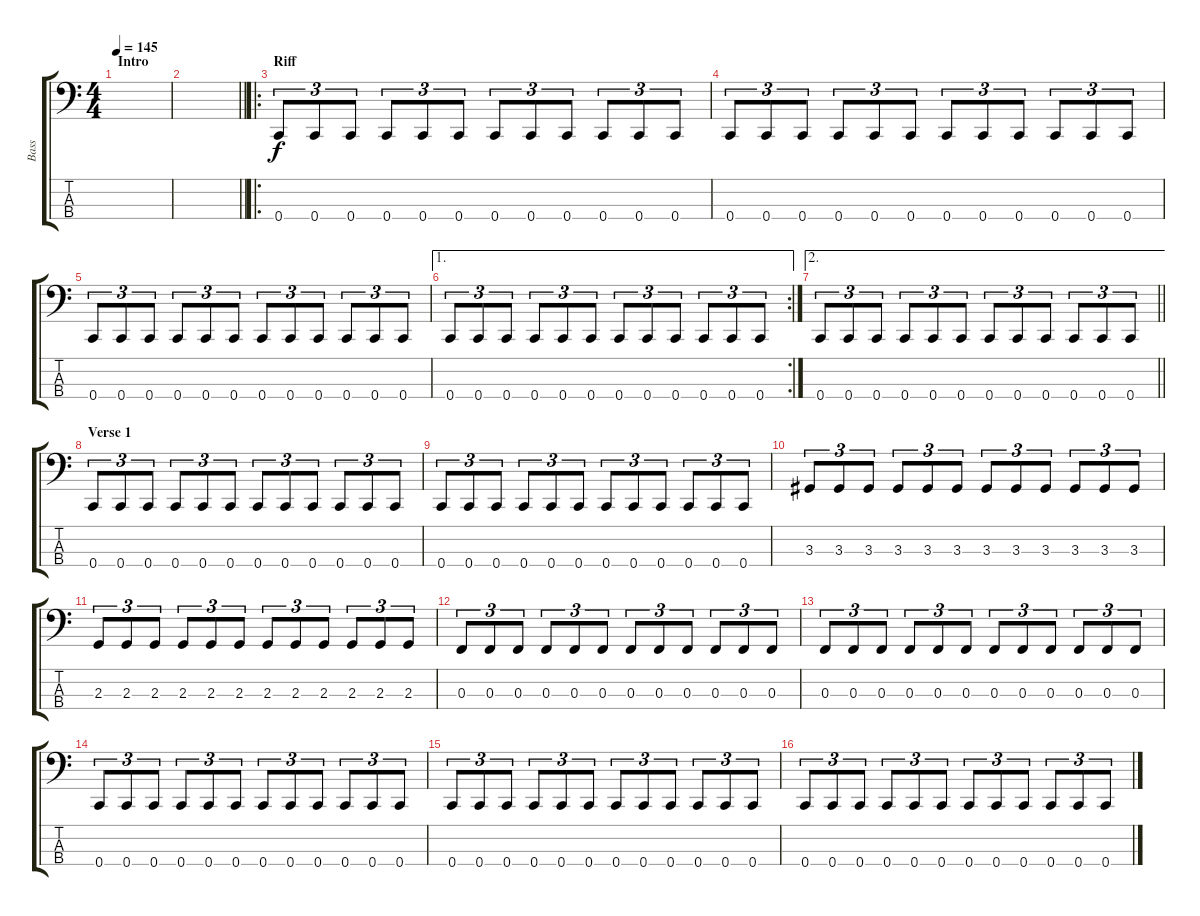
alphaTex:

\track ("Bass" "Bass") {instrument electricbasspick}
\staff {score tabs}
\tuning (Eb2 Bb1 F1 C1) {hide}
\ts (4 4)
\section ("" "Intro")
\tempo 145
\clef f4
\ks c
|
\barLineRight lightlight
|
\ro
\section ("" "Riff")
0.4.8{tu (3 2)} 0.4.8{tu (3 2)} 0.4.8{tu (3 2)} 0.4.8{tu (3 2)} 0.4.8{tu (3 2)} 0.4.8{tu (3 2)} 0.4.8{tu (3 2)} 0.4.8{tu (3 2)} 0.4.8{tu (3 2)} 0.4.8{tu (3 2)} 0.4.8{tu (3 2)} 0.4.8{tu (3 2)} |
0.4.8{tu (3 2)} 0.4.8{tu (3 2)} 0.4.8{tu (3 2)} 0.4.8{tu (3 2)} 0.4.8{tu (3 2)} 0.4.8{tu (3 2)} 0.4.8{tu (3 2)} 0.4.8{tu (3 2)} 0.4.8{tu (3 2)} 0.4.8{tu (3 2)} 0.4.8{tu (3 2)} 0.4.8{tu (3 2)} |
0.4.8{tu (3 2)} 0.4.8{tu (3 2)} 0.4.8{tu (3 2)} 0.4.8{tu (3 2)} 0.4.8{tu (3 2)} 0.4.8{tu (3 2)} 0.4.8{tu (3 2)} 0.4.8{tu (3 2)} 0.4.8{tu (3 2)} 0.4.8{tu (3 2)} 0.4.8{tu (3 2)} 0.4.8{tu (3 2)} |
\ae 1
\rc 2
0.4.8{tu (3 2)} 0.4.8{tu (3 2)} 0.4.8{tu (3 2)} 0.4.8{tu (3 2)} 0.4.8{tu (3 2)} 0.4.8{tu (3 2)} 0.4.8{tu (3 2)} 0.4.8{tu (3 2)} 0.4.8{tu (3 2)} 0.4.8{tu (3 2)} 0.4.8{tu (3 2)} 0.4.8{tu (3 2)} |
\ae 2
\barLineRight lightlight
0.4.8{tu (3 2)} 0.4.8{tu (3 2)} 0.4.8{tu (3 2)} 0.4.8{tu (3 2)} 0.4.8{tu (3 2)} 0.4.8{tu (3 2)} 0.4.8{tu (3 2)} 0.4.8{tu (3 2)} 0.4.8{tu (3 2)} 0.4.8{tu (3 2)} 0.4.8{tu (3 2)} 0.4.8{tu (3 2)} |
\section ("" "Verse 1")
0.4.8{tu (3 2)} 0.4.8{tu (3 2)} 0.4.8{tu (3 2)} 0.4.8{tu (3 2)} 0.4.8{tu (3 2)} 0.4.8{tu (3 2)} 0.4.8{tu (3 2)} 0.4.8{tu (3 2)} 0.4.8{tu (3 2)} 0.4.8{tu (3 2)} 0.4.8{tu (3 2)} 0.4.8{tu (3 2)} |
0.4.8{tu (3 2)} 0.4.8{tu (3 2)} 0.4.8{tu (3 2)} 0.4.8{tu (3 2)} 0.4.8{tu (3 2)} 0.4.8{tu (3 2)} 0.4.8{tu (3 2)} 0.4.8{tu (3 2)} 0.4.8{tu (3 2)} 0.4.8{tu (3 2)} 0.4.8{tu (3 2)} 0.4.8{tu (3 2)} |
3.3.8{tu (3 2)} 3.3.8{tu (3 2)} 3.3.8{tu (3 2)} 3.3.8{tu (3 2)} 3.3.8{tu (3 2)} 3.3.8{tu (3 2)} 3.3.8{tu (3 2)} 3.3.8{tu (3 2)} 3.3.8{tu (3 2)} 3.3.8{tu (3 2)} 3.3.8{tu (3 2)} 3.3.8{tu (3 2)} |
2.3.8{tu (3 2)} 2.3.8{tu (3 2)} 2.3.8{tu (3 2)} 2.3.8{tu (3 2)} 2.3.8{tu (3 2)} 2.3.8{tu (3 2)} 2.3.8{tu (3 2)} 2.3.8{tu (3 2)} 2.3.8{tu (3 2)} 2.3.8{tu (3 2)} 2.3.8{tu (3 2)} 2.3.8{tu (3 2)} |
0.3.8{tu (3 2)} 0.3.8{tu (3 2)} 0.3.8{tu (3 2)} 0.3.8{tu (3 2)} 0.3.8{tu (3 2)} 0.3.8{tu (3 2)} 0.3.8{tu (3 2)} 0.3.8{tu (3 2)} 0.3.8{tu (3 2)} 0.3.8{tu (3 2)} 0.3.8{tu (3 2)} 0.3.8{tu (3 2)} |
0.3.8{tu (3 2)} 0.3.8{tu (3 2)} 0.3.8{tu (3 2)} 0.3.8{tu (3 2)} 0.3.8{tu (3 2)} 0.3.8{tu (3 2)} 0.3.8{tu (3 2)} 0.3.8{tu (3 2)} 0.3.8{tu (3 2)} 0.3.8{tu (3 2)} 0.3.8{tu (3 2)} 0.3.8{tu (3 2)} |
0.4.8{tu (3 2)} 0.4.8{tu (3 2)} 0.4.8{tu (3 2)} 0.4.8{tu (3 2)} 0.4.8{tu (3 2)} 0.4.8{tu (3 2)} 0.4.8{tu (3 2)} 0.4.8{tu (3 2)} 0.4.8{tu (3 2)} 0.4.8{tu (3 2)} 0.4.8{tu (3 2)} 0.4.8{tu (3 2)} |
0.4.8{tu (3 2)} 0.4.8{tu (3 2)} 0.4.8{tu (3 2)} 0.4.8{tu (3 2)} 0.4.8{tu (3 2)} 0.4.8{tu (3 2)} 0.4.8{tu (3 2)} 0.4.8{tu (3 2)} 0.4.8{tu (3 2)} 0.4.8{tu (3 2)} 0.4.8{tu (3 2)} 0.4.8{tu (3 2)} |
0.4.8{tu (3 2)} 0.4.8{tu (3 2)} 0.4.8{tu (3 2)} 0.4.8{tu (3 2)} 0.4.8{tu (3 2)} 0.4.8{tu (3 2)} 0.4.8{tu (3 2)} 0.4.8{tu (3 2)} 0.4.8{tu (3 2)} 0.4.8{tu (3 2)} 0.4.8{tu (3 2)} 0.4.8{tu (3 2)}
